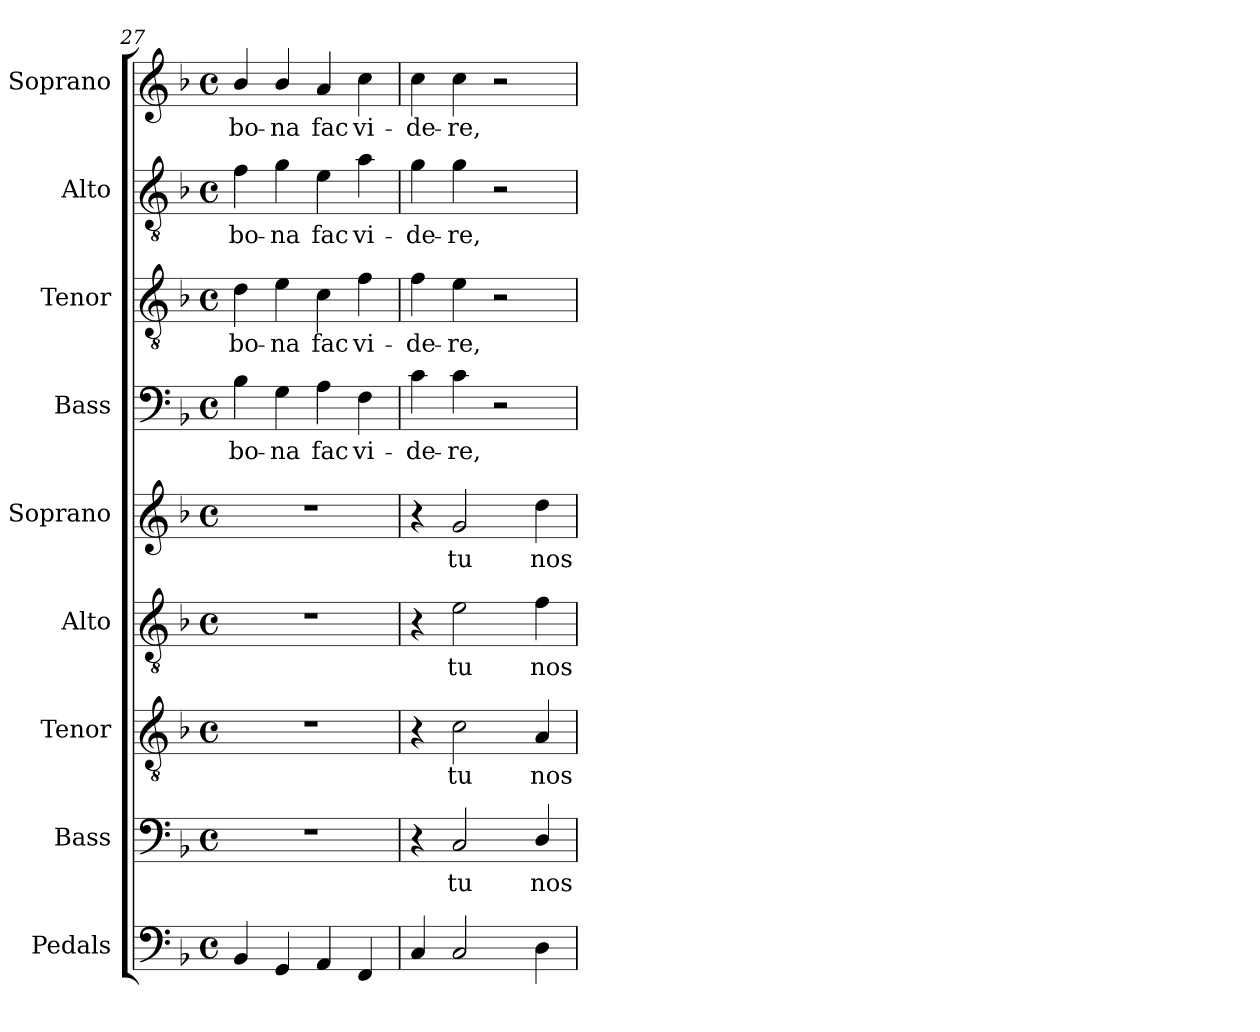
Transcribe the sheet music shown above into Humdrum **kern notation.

**kern	**kern	**text	**kern	**text	**kern	**text	**kern	**text	**kern	**text	**kern	**text	**kern	**text	**kern	**text
*part9	*part8	*part8	*part7	*part7	*part6	*part6	*part5	*part5	*part4	*part4	*part3	*part3	*part2	*part2	*part1	*part1
*staff9	*staff8	*staff8	*staff7	*staff7	*staff6	*staff6	*staff5	*staff5	*staff4	*staff4	*staff3	*staff3	*staff2	*staff2	*staff1	*staff1
*I"Pedals	*I"Bass	*	*I"Tenor	*	*I"Alto	*	*I"Soprano	*	*I"Bass	*	*I"Tenor	*	*I"Alto	*	*I"Soprano	*
*I'Ped.	*I'B.	*	*I'T.	*	*I'A.	*	*I'S.	*	*I'B.	*	*I'T.	*	*I'A.	*	*I'S.	*
*clefF4	*clefF4	*	*clefGv2	*	*clefGv2	*	*clefG2	*	*clefF4	*	*clefGv2	*	*clefGv2	*	*clefG2	*
*	*	*	*ITrd7c12	*	*ITrd7c12	*	*	*	*	*	*ITrd7c12	*	*ITrd7c12	*	*	*
*k[b-]	*k[b-]	*	*k[b-]	*	*k[b-]	*	*k[b-]	*	*k[b-]	*	*k[b-]	*	*k[b-]	*	*k[b-]	*
*F:	*F:	*	*F:	*	*F:	*	*F:	*	*F:	*	*F:	*	*F:	*	*F:	*
*M4/4	*M4/4	*	*M4/4	*	*M4/4	*	*M4/4	*	*M4/4	*	*M4/4	*	*M4/4	*	*M4/4	*
*met(c)	*met(c)	*	*met(c)	*	*met(c)	*	*met(c)	*	*met(c)	*	*met(c)	*	*met(c)	*	*met(c)	*
=27	=27	=27	=27	=27	=27	=27	=27	=27	=27	=27	=27	=27	=27	=27	=27	=27
!	!	!	!	!	!	!	!	!	!	!LO:LY:b:color=#000000	!	!	!	!	!	!
!	!	!	!	!	!	!	!	!	!	!	!	!LO:LY:b:color=#000000	!	!	!	!
!	!	!	!	!	!	!	!	!	!	!	!	!	!	!LO:LY:b:color=#000000	!	!
!	!	!	!	!	!	!	!	!	!	!	!	!	!	!	!	!LO:LY:b:color=#000000
4BB-i/	1r	.	1r	.	1r	.	1r	.	4B-i\	bo-	4Di\	bo-	4Fi\	bo-	4b-i/	bo-
!	!	!	!	!	!	!	!	!	!	!LO:LY:b:color=#000000	!	!	!	!	!	!
!	!	!	!	!	!	!	!	!	!	!	!	!LO:LY:b:color=#000000	!	!	!	!
!	!	!	!	!	!	!	!	!	!	!	!	!	!	!LO:LY:b:color=#000000	!	!
!	!	!	!	!	!	!	!	!	!	!	!	!	!	!	!	!LO:LY:b:color=#000000
4GGi/	.	.	.	.	.	.	.	.	4Gi\	-na	4Ei\	-na	4Gi\	-na	4b-i/	-na
!	!	!	!	!	!	!	!	!	!	!LO:LY:b:color=#000000	!	!	!	!	!	!
!	!	!	!	!	!	!	!	!	!	!	!	!LO:LY:b:color=#000000	!	!	!	!
!	!	!	!	!	!	!	!	!	!	!	!	!	!	!LO:LY:b:color=#000000	!	!
!	!	!	!	!	!	!	!	!	!	!	!	!	!	!	!	!LO:LY:b:color=#000000
4AAi/	.	.	.	.	.	.	.	.	4Ai\	fac	4Ci\	fac	4Ei\	fac	4ai/	fac
!	!	!	!	!	!	!	!	!	!	!LO:LY:b:color=#000000	!	!	!	!	!	!
!	!	!	!	!	!	!	!	!	!	!	!	!LO:LY:b:color=#000000	!	!	!	!
!	!	!	!	!	!	!	!	!	!	!	!	!	!	!LO:LY:b:color=#000000	!	!
!	!	!	!	!	!	!	!	!	!	!	!	!	!	!	!	!LO:LY:b:color=#000000
4FFi/	.	.	.	.	.	.	.	.	4Fi\	vi-	4Fi\	vi-	4Ai\	vi-	4cci\	vi-
=28	=28	=28	=28	=28	=28	=28	=28	=28	=28	=28	=28	=28	=28	=28	=28	=28
!	!	!	!	!	!	!	!	!	!	!LO:LY:b:color=#000000	!	!	!	!	!	!
!	!	!	!	!	!	!	!	!	!	!	!	!LO:LY:b:color=#000000	!	!	!	!
!	!	!	!	!	!	!	!	!	!	!	!	!	!	!LO:LY:b:color=#000000	!	!
!	!	!	!	!	!	!	!	!	!	!	!	!	!	!	!	!LO:LY:b:color=#000000
4Ci/	4r	.	4r	.	4r	.	4r	.	4ci\	-de-	4Fi\	-de-	4Gi\	-de-	4cci\	-de-
!	!	!LO:LY:b:color=#000000	!	!	!	!	!	!	!	!	!	!	!	!	!	!
!	!	!	!	!LO:LY:b:color=#000000	!	!	!	!	!	!	!	!	!	!	!	!
!	!	!	!	!	!	!LO:LY:b:color=#000000	!	!	!	!	!	!	!	!	!	!
!	!	!	!	!	!	!	!	!LO:LY:b:color=#000000	!	!	!	!	!	!	!	!
!	!	!	!	!	!	!	!	!	!	!LO:LY:b:color=#000000	!	!	!	!	!	!
!	!	!	!	!	!	!	!	!	!	!	!	!LO:LY:b:color=#000000	!	!	!	!
!	!	!	!	!	!	!	!	!	!	!	!	!	!	!LO:LY:b:color=#000000	!	!
!	!	!	!	!	!	!	!	!	!	!	!	!	!	!	!	!LO:LY:b:color=#000000
2Ci/	2Ci/	tu	2Ci\	tu	2Ei\	tu	2gi/	tu	4ci\	-re,	4Ei\	-re,	4Gi\	-re,	4cci\	-re,
.	.	.	.	.	.	.	.	.	2r	.	2r	.	2r	.	2r	.
!	!	!LO:LY:b:color=#000000	!	!	!	!	!	!	!	!	!	!	!	!	!	!
!	!	!	!	!LO:LY:b:color=#000000	!	!	!	!	!	!	!	!	!	!	!	!
!	!	!	!	!	!	!LO:LY:b:color=#000000	!	!	!	!	!	!	!	!	!	!
!	!	!	!	!	!	!	!	!LO:LY:b:color=#000000	!	!	!	!	!	!	!	!
4Di\	4Di/	nos	4AAi/	nos	4Fi\	nos	4ddi\	nos	.	.	.	.	.	.	.	.
=	=	=	=	=	=	=	=	=	=	=	=	=	=	=	=	=
*-	*-	*-	*-	*-	*-	*-	*-	*-	*-	*-	*-	*-	*-	*-	*-	*-
